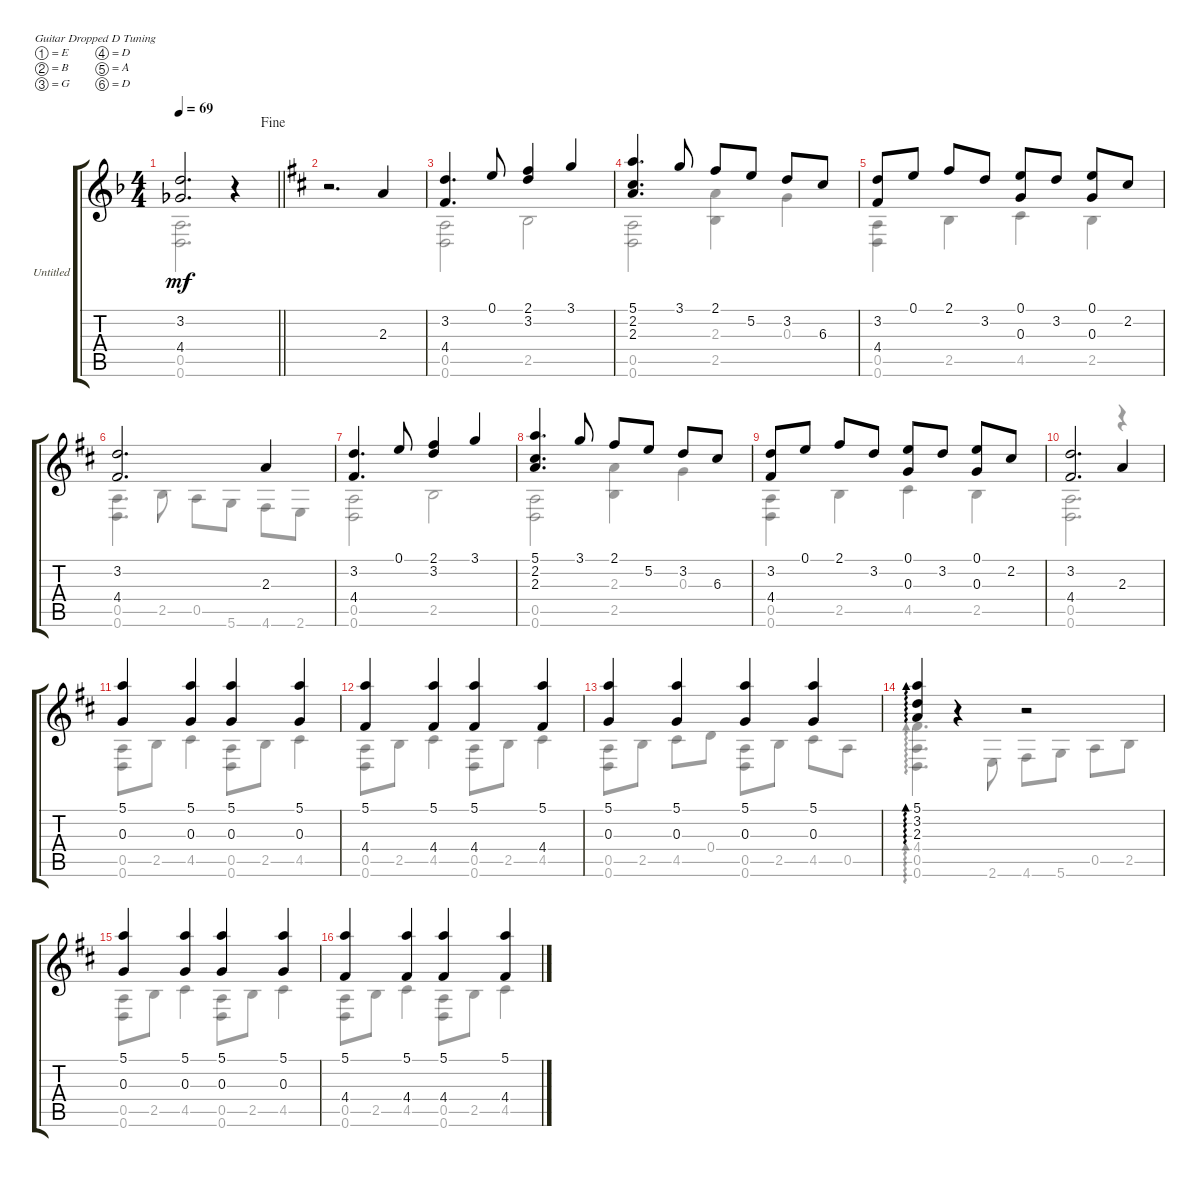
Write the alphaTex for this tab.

\bracketExtendMode groupsimilarinstruments
\firstSystemTrackNameOrientation horizontal
\otherSystemsTrackNameOrientation horizontal
\track ("Untitled" "Untitled") {instrument acousticguitarnylon}
\staff {score tabs}
\tuning (E4 B3 G3 D3 A2 D2)
\voice
\ts (4 4)
\jump fine
\tempo 69
\clef g2
\barLineRight lightlight
\ks f
(3.2 4.4).2{d dy mf} r.4 |
\ks d
r.2{d} 2.3.4 |
(3.2 4.4).4{d} 0.1.8 (2.1 3.2).4 3.1.4 |
(5.1 2.2 2.3).4{d} 3.1.8 2.1.8 5.2.8 3.2.8 6.3.8 |
(3.2 4.4).8 0.1.8 2.1.8 3.2.8 (0.1 0.3).8 3.2.8 (0.1 0.3).8 2.2.8 |
(3.2 4.4).2{d} 2.3.4 |
(3.2 4.4).4{d} 0.1.8 (2.1 3.2).4 3.1.4 |
(5.1 2.2 2.3).4{d} 3.1.8 2.1.8 5.2.8 3.2.8 6.3.8 |
(3.2 4.4).8 0.1.8 2.1.8 3.2.8 (0.1 0.3).8 3.2.8 (0.1 0.3).8 2.2.8 |
(3.2 4.4).2{d} 2.3.4 |
(5.1 0.3).4 (5.1 0.3).4 (5.1 0.3).4 (5.1 0.3).4 |
(5.1 4.4).4 (5.1 4.4).4 (5.1 4.4).4 (5.1 4.4).4 |
(5.1 0.3).4 (5.1 0.3).4 (5.1 0.3).4 (5.1 0.3).4 |
(5.1 3.2 2.3).4{ad 0} r.4 r.2 |
(5.1 0.3).4 (5.1 0.3).4 (5.1 0.3).4 (5.1 0.3).4 |
(5.1 4.4).4 (5.1 4.4).4 (5.1 4.4).4 (5.1 4.4).4
\voice
\clef g2
\ottava regular
\simile none
\barLineRight lightlight
\ks f
(0.5 0.6).2{d dy mf} r.4 |
\ks d
|
(0.5 0.6).2 2.5.2 |
(0.5 0.6).2 (2.3 2.5).4 0.3.4 |
(0.5 0.6).4 2.5.4 4.5.4 2.5.4 |
(0.5 0.6).4{d} 2.5.8 0.5.8 5.6.8 4.6.8 2.6.8 |
(0.5 0.6).2 2.5.2 |
(0.5 0.6).2 (2.3 2.5).4 0.3.4 |
(0.5 0.6).4 2.5.4 4.5.4 2.5.4 |
(0.5 0.6).2{d} r.4 |
(0.5 0.6).8 2.5.8 4.5.4 (0.5 0.6).8 2.5.8 4.5.4 |
(0.5 0.6).8 2.5.8 4.5.4 (0.5 0.6).8 2.5.8 4.5.4 |
(0.5 0.6).8 2.5.8 4.5.8 0.4.8 (0.5 0.6).8 2.5.8 4.5.8 0.5.8 |
(4.4 0.5 0.6).4{d ad 0} 2.6.8 4.6.8 5.6.8 0.5.8 2.5.8 |
(0.5 0.6).8 2.5.8 4.5.4 (0.5 0.6).8 2.5.8 4.5.4 |
(0.5 0.6).8 2.5.8 4.5.4 (0.5 0.6).8 2.5.8 4.5.4
